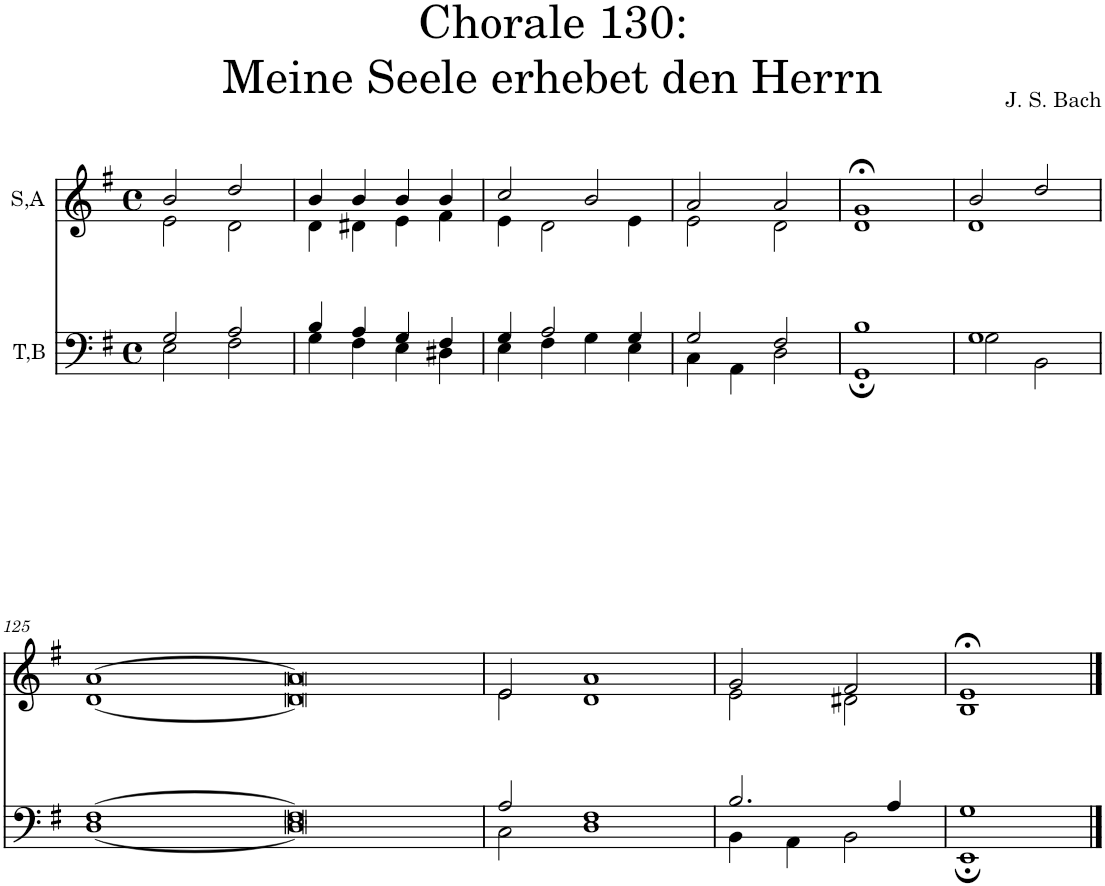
**kern	**kern
*part2	*part1
*staff2	*staff1
*I"T,B	*I"S,A
*clefF4	*clefG2
*k[f#]	*k[f#]
*M4/4	*M4/4
*met(c)	*met(c)
=1	=1
*^	*^
2G/	2E\	2b/	2e\
2A/	2F#\	2dd/	2d\
=2	=2	=2	=2
4B/	4G\	4b/	4d\
4A/	4F#\	4b/	4d#X\
4G/	4E\	4b/	4e\
4F#/	4D#X\	4b/	4f#\
=3	=3	=3	=3
4G/	4E\	2cc/	4e\
2A/	4F#\	.	2d\
.	4G\	2b/	.
4G/	4E\	.	4e\
=4	=4	=4	=4
2G/	4C\	2a/	2e\
.	4AA\	.	.
2F#/	2D\	2a/	2d\
=5	=5	=5	=5
1B	1GG;	1g;<	1d
=6	=6	=6	=6
1G	2G\	2b/	1d
.	2BB\	2dd/	.
!!LO:LB:g=z	!!
=125	=125	=125	=125
[1F#	[1D	[1a	[1d
1ryy	1ryy	1ryy	1ryy
0F#]	0D]	0a]	0d]
=126	=126	=126	=126
2A/	2C\	2e/	2e\
[2F#	[2D	[2a	[2d
=9	=9	=9	=9
2.B/	4BB\	2g/	2e\
.	2D]	.	.
.	.	2a]	2d]
2F#]	4AA\	.	.
.	2BB\	2f#/	2d#X\
4A/	.	.	.
=10	=10	=10	=10
1G	1EE;	1e;<	1B
*v	*v	*	*
*	*v	*v
==	==
*-	*-
